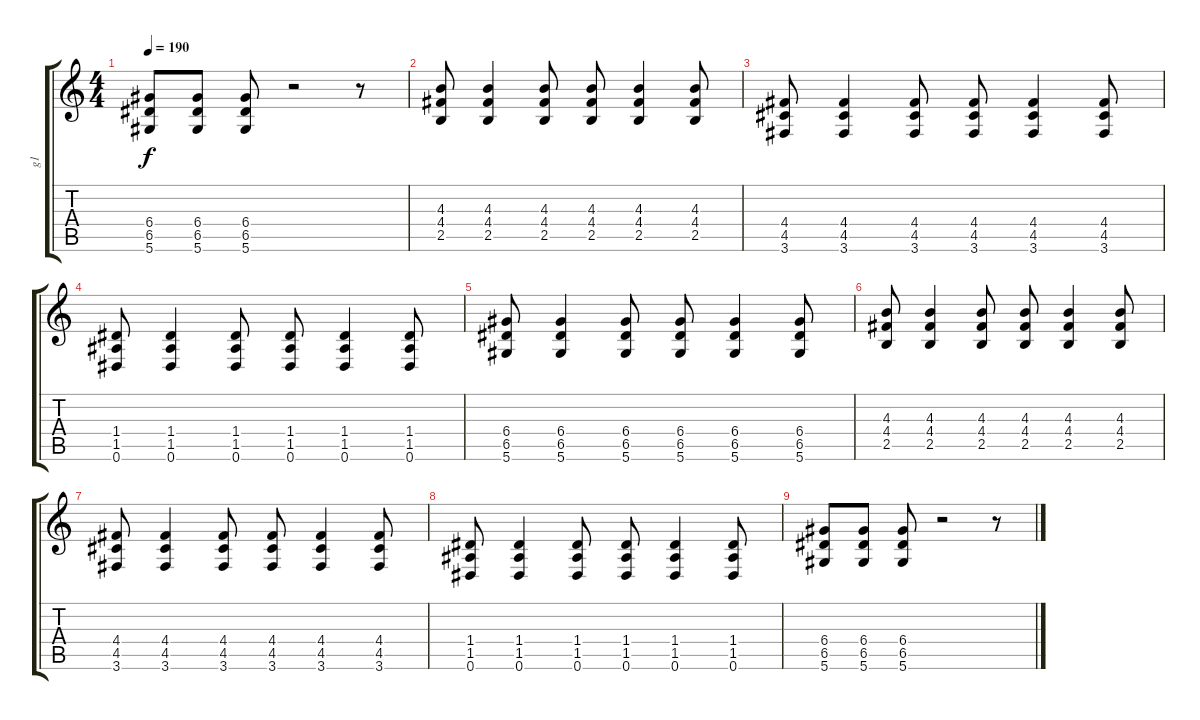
\track ("g1" "g1") {instrument overdrivenguitar}
\staff {score tabs}
\tuning (E4 B3 G3 D3 A2 Eb2) {hide}
\ts (4 4)
\tempo 190
\clef g2
\ks c
(6.4 6.5 5.6).8{dy f} (6.4 6.5 5.6).8 (6.4 6.5 5.6).8 r.2 r.8 |
(4.3 4.4 2.5).8 (4.3 4.4 2.5).4 (4.3 4.4 2.5).8 (4.3 4.4 2.5).8 (4.3 4.4 2.5).4 (4.3 4.4 2.5).8 |
(4.4 4.5 3.6).8 (4.4 4.5 3.6).4 (4.4 4.5 3.6).8 (4.4 4.5 3.6).8 (4.4 4.5 3.6).4 (4.4 4.5 3.6).8 |
(1.4 1.5 0.6).8 (1.4 1.5 0.6).4 (1.4 1.5 0.6).8 (1.4 1.5 0.6).8 (1.4 1.5 0.6).4 (1.4 1.5 0.6).8 |
(6.4 6.5 5.6).8 (6.4 6.5 5.6).4 (6.4 6.5 5.6).8 (6.4 6.5 5.6).8 (6.4 6.5 5.6).4 (6.4 6.5 5.6).8 |
(4.3 4.4 2.5).8 (4.3 4.4 2.5).4 (4.3 4.4 2.5).8 (4.3 4.4 2.5).8 (4.3 4.4 2.5).4 (4.3 4.4 2.5).8 |
(4.4 4.5 3.6).8 (4.4 4.5 3.6).4 (4.4 4.5 3.6).8 (4.4 4.5 3.6).8 (4.4 4.5 3.6).4 (4.4 4.5 3.6).8 |
(1.4 1.5 0.6).8 (1.4 1.5 0.6).4 (1.4 1.5 0.6).8 (1.4 1.5 0.6).8 (1.4 1.5 0.6).4 (1.4 1.5 0.6).8 |
(6.4 6.5 5.6).8 (6.4 6.5 5.6).8 (6.4 6.5 5.6).8 r.2 r.8
